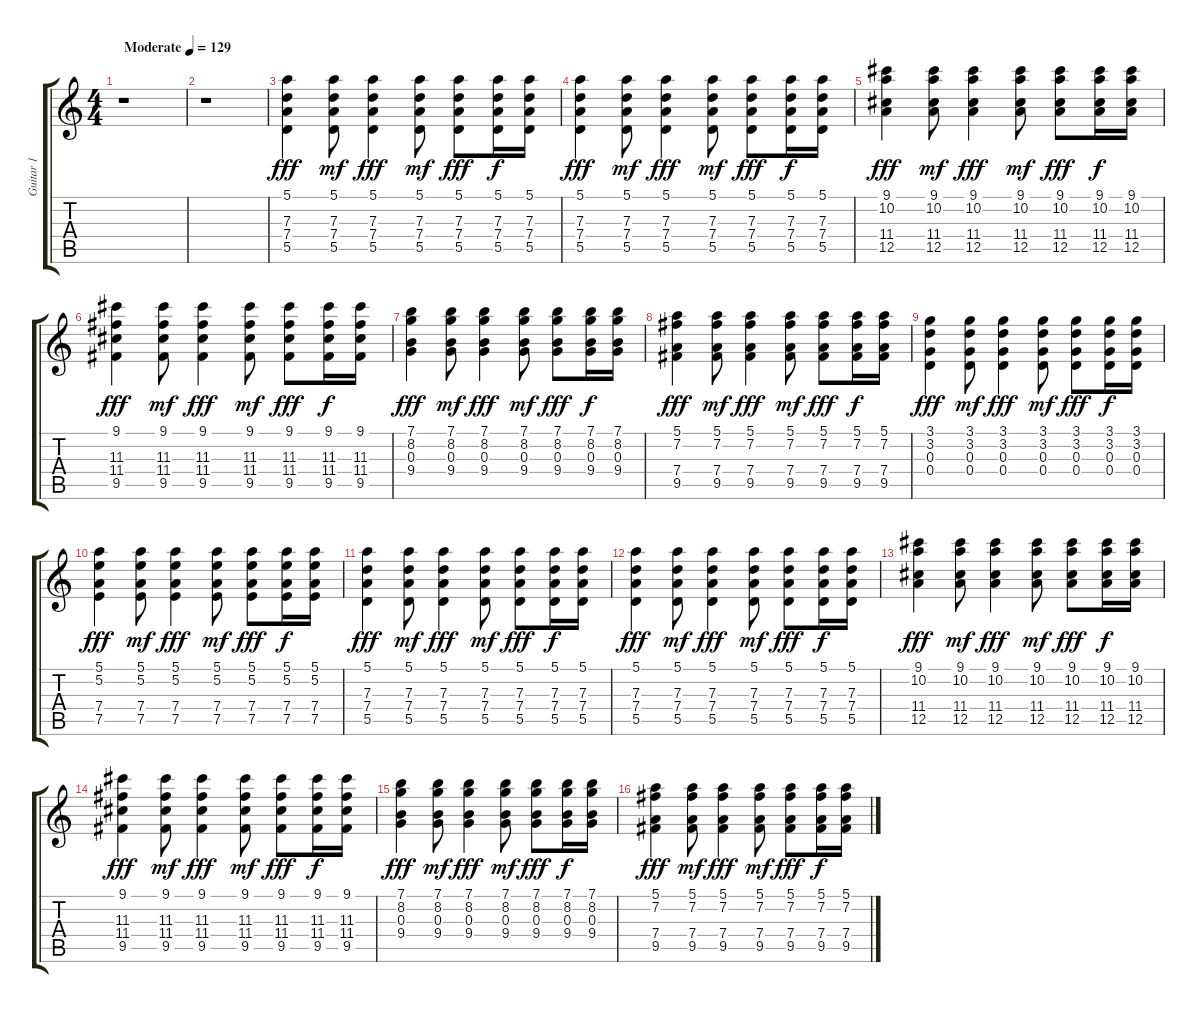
\track ("Guitar 1" "Guitar 1") {instrument overdrivenguitar}
\staff {score tabs}
\tuning (E4 B3 G3 D3 A2 E2) {hide}
\ts (4 4)
\tempo (129 "Moderate")
\clef g2
\ks c
r.1{dy fff instrument overdrivenguitar} |
r.1 |
(5.1 7.3 7.4 5.5).4 (5.1 7.3 7.4 5.5).8{dy mf} (5.1 7.3 7.4 5.5).4{dy fff} (5.1 7.3 7.4 5.5).8{dy mf} (5.1 7.3 7.4 5.5).8{dy fff} (5.1 7.3 7.4 5.5).16{dy f} (5.1 7.3 7.4 5.5).16 |
(5.1 7.3 7.4 5.5).4{dy fff} (5.1 7.3 7.4 5.5).8{dy mf} (5.1 7.3 7.4 5.5).4{dy fff} (5.1 7.3 7.4 5.5).8{dy mf} (5.1 7.3 7.4 5.5).8{dy fff} (5.1 7.3 7.4 5.5).16{dy f} (5.1 7.3 7.4 5.5).16 |
(9.1 10.2 11.4 12.5).4{dy fff} (9.1 10.2 11.4 12.5).8{dy mf} (9.1 10.2 11.4 12.5).4{dy fff} (9.1 10.2 11.4 12.5).8{dy mf} (9.1 10.2 11.4 12.5).8{dy fff} (9.1 10.2 11.4 12.5).16{dy f} (9.1 10.2 11.4 12.5).16 |
(9.1 11.3 11.4 9.5).4{dy fff} (9.1 11.3 11.4 9.5).8{dy mf} (9.1 11.3 11.4 9.5).4{dy fff} (9.1 11.3 11.4 9.5).8{dy mf} (9.1 11.3 11.4 9.5).8{dy fff} (9.1 11.3 11.4 9.5).16{dy f} (9.1 11.3 11.4 9.5).16 |
(7.1 8.2 0.3 9.4).4{dy fff} (7.1 8.2 0.3 9.4).8{dy mf} (7.1 8.2 0.3 9.4).4{dy fff} (7.1 8.2 0.3 9.4).8{dy mf} (7.1 8.2 0.3 9.4).8{dy fff} (7.1 8.2 0.3 9.4).16{dy f} (7.1 8.2 0.3 9.4).16 |
(5.1 7.2 7.4 9.5).4{dy fff} (5.1 7.2 7.4 9.5).8{dy mf} (5.1 7.2 7.4 9.5).4{dy fff} (5.1 7.2 7.4 9.5).8{dy mf} (5.1 7.2 7.4 9.5).8{dy fff} (5.1 7.2 7.4 9.5).16{dy f} (5.1 7.2 7.4 9.5).16 |
(3.1 3.2 0.3 0.4).4{dy fff} (3.1 3.2 0.3 0.4).8{dy mf} (3.1 3.2 0.3 0.4).4{dy fff} (3.1 3.2 0.3 0.4).8{dy mf} (3.1 3.2 0.3 0.4).8{dy fff} (3.1 3.2 0.3 0.4).16{dy f} (3.1 3.2 0.3 0.4).16 |
(5.1 5.2 7.4 7.5).4{dy fff} (5.1 5.2 7.4 7.5).8{dy mf} (5.1 5.2 7.4 7.5).4{dy fff} (5.1 5.2 7.4 7.5).8{dy mf} (5.1 5.2 7.4 7.5).8{dy fff} (5.1 5.2 7.4 7.5).16{dy f} (5.1 5.2 7.4 7.5).16 |
(5.1 7.3 7.4 5.5).4{dy fff} (5.1 7.3 7.4 5.5).8{dy mf} (5.1 7.3 7.4 5.5).4{dy fff} (5.1 7.3 7.4 5.5).8{dy mf} (5.1 7.3 7.4 5.5).8{dy fff} (5.1 7.3 7.4 5.5).16{dy f} (5.1 7.3 7.4 5.5).16 |
(5.1 7.3 7.4 5.5).4{dy fff} (5.1 7.3 7.4 5.5).8{dy mf} (5.1 7.3 7.4 5.5).4{dy fff} (5.1 7.3 7.4 5.5).8{dy mf} (5.1 7.3 7.4 5.5).8{dy fff} (5.1 7.3 7.4 5.5).16{dy f} (5.1 7.3 7.4 5.5).16 |
(9.1 10.2 11.4 12.5).4{dy fff} (9.1 10.2 11.4 12.5).8{dy mf} (9.1 10.2 11.4 12.5).4{dy fff} (9.1 10.2 11.4 12.5).8{dy mf} (9.1 10.2 11.4 12.5).8{dy fff} (9.1 10.2 11.4 12.5).16{dy f} (9.1 10.2 11.4 12.5).16 |
(9.1 11.3 11.4 9.5).4{dy fff} (9.1 11.3 11.4 9.5).8{dy mf} (9.1 11.3 11.4 9.5).4{dy fff} (9.1 11.3 11.4 9.5).8{dy mf} (9.1 11.3 11.4 9.5).8{dy fff} (9.1 11.3 11.4 9.5).16{dy f} (9.1 11.3 11.4 9.5).16 |
(7.1 8.2 0.3 9.4).4{dy fff} (7.1 8.2 0.3 9.4).8{dy mf} (7.1 8.2 0.3 9.4).4{dy fff} (7.1 8.2 0.3 9.4).8{dy mf} (7.1 8.2 0.3 9.4).8{dy fff} (7.1 8.2 0.3 9.4).16{dy f} (7.1 8.2 0.3 9.4).16 |
(5.1 7.2 7.4 9.5).4{dy fff} (5.1 7.2 7.4 9.5).8{dy mf} (5.1 7.2 7.4 9.5).4{dy fff} (5.1 7.2 7.4 9.5).8{dy mf} (5.1 7.2 7.4 9.5).8{dy fff} (5.1 7.2 7.4 9.5).16{dy f} (5.1 7.2 7.4 9.5).16
